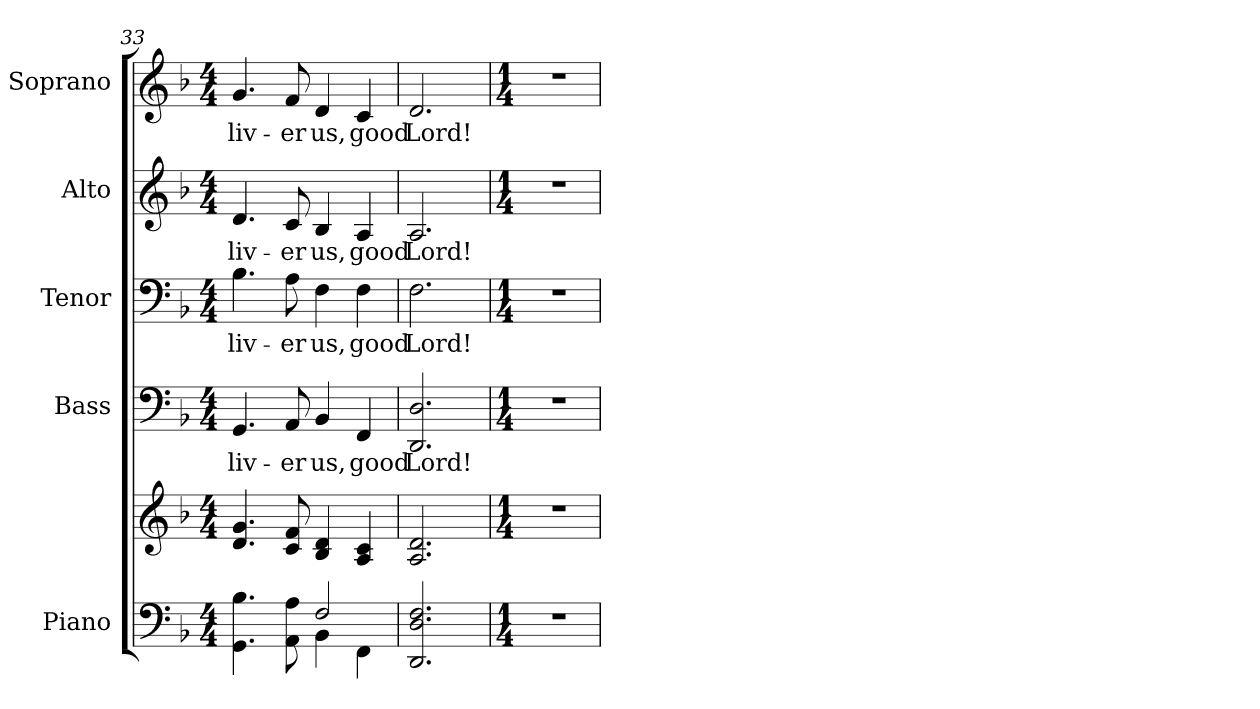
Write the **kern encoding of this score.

**kern	**kern	**kern	**text	**kern	**text	**kern	**text	**kern	**text
*part5	*part5	*part4	*part4	*part3	*part3	*part2	*part2	*part1	*part1
*staff6	*staff5	*staff4	*staff4	*staff3	*staff3	*staff2	*staff2	*staff1	*staff1
*I"Piano	*	*I"Bass	*	*I"Tenor	*	*I"Alto	*	*I"Soprano	*
*I'Pno.	*	*I'B.	*	*I'T.	*	*I'A.	*	*I'S.	*
*clefF4	*clefG2	*clefF4	*	*clefF4	*	*clefG2	*	*clefG2	*
*k[b-]	*k[b-]	*k[b-]	*	*k[b-]	*	*k[b-]	*	*k[b-]	*
*F:	*F:	*F:	*	*F:	*	*F:	*	*F:	*
*M4/4	*M4/4	*M4/4	*	*M4/4	*	*M4/4	*	*M4/4	*
=33	=33	=33	=33	=33	=33	=33	=33	=33	=33
*^	*	*	*	*	*	*	*	*	*
!	!	!	!	!LO:LY:b:color=#000000	!	!	!	!	!	!
!	!	!	!	!	!	!LO:LY:b:color=#000000	!	!	!	!
!	!	!	!	!	!	!	!	!LO:LY:b:color=#000000	!	!
!	!	!	!	!	!	!	!	!	!	!LO:LY:b:color=#000000
4.GGi\ 4.B-i	2ryy	4.di/ 4.gi	4.GGi/	-liv-	4.B-i\	-liv-	4.di/	-liv-	4.gi/	-liv-
!	!	!	!	!LO:LY:b:color=#000000	!	!	!	!	!	!
!	!	!	!	!	!	!LO:LY:b:color=#000000	!	!	!	!
!	!	!	!	!	!	!	!	!LO:LY:b:color=#000000	!	!
!	!	!	!	!	!	!	!	!	!	!LO:LY:b:color=#000000
8AAi\ 8Ai	.	8ci/ 8fi	8AAi/	-er	8Ai\	-er	8ci/	-er	8fi/	-er
!	!	!	!	!LO:LY:b:color=#000000	!	!	!	!	!	!
!	!	!	!	!	!	!LO:LY:b:color=#000000	!	!	!	!
!	!	!	!	!	!	!	!	!LO:LY:b:color=#000000	!	!
!	!	!	!	!	!	!	!	!	!	!LO:LY:b:color=#000000
2Fi/	4BB-i\	4B-i/ 4di	4BB-i/	us,	4Fi\	us,	4B-i/	us,	4di/	us,
!	!	!	!	!LO:LY:b:color=#000000	!	!	!	!	!	!
!	!	!	!	!	!	!LO:LY:b:color=#000000	!	!	!	!
!	!	!	!	!	!	!	!	!LO:LY:b:color=#000000	!	!
!	!	!	!	!	!	!	!	!	!	!LO:LY:b:color=#000000
.	4FFi\	4Ai/ 4ci	4FFi/	good	4Fi\	good	4Ai/	good	4ci/	good
*v	*v	*	*	*	*	*	*	*	*	*
!!LO:PB:g=z
=34	=34	=34	=34	=34	=34	=34	=34	=34	=34
*^	*	*	*	*	*	*	*	*	*
!	!	!	!	!LO:LY:b:color=#000000	!	!	!	!	!	!
*v	*v	*	*	*	*	*	*	*	*	*
*^	*	*	*	*	*	*	*	*	*
!	!	!	!	!	!	!LO:LY:b:color=#000000	!	!	!	!
*v	*v	*	*	*	*	*	*	*	*	*
*^	*	*	*	*	*	*	*	*	*
!	!	!	!	!	!	!	!	!LO:LY:b:color=#000000	!	!
*v	*v	*	*	*	*	*	*	*	*	*
*^	*	*	*	*	*	*	*	*	*
!	!	!	!	!	!	!	!	!	!	!LO:LY:b:color=#000000
*v	*v	*	*	*	*	*	*	*	*	*
2.DDi/ 2.Di 2.Fi	2.Ai/ 2.di	2.DDi/ 2.Di	Lord!	2.Fi\	Lord!	2.Ai/	Lord!	2.di/	Lord!
=35	=35	=35	=35	=35	=35	=35	=35	=35	=35
*M1/4	*M1/4	*M1/4	*	*M1/4	*	*M1/4	*	*M1/4	*
4r	4r	4r	.	4r	.	4r	.	4r	.
=	=	=	=	=	=	=	=	=	=
*-	*-	*-	*-	*-	*-	*-	*-	*-	*-
